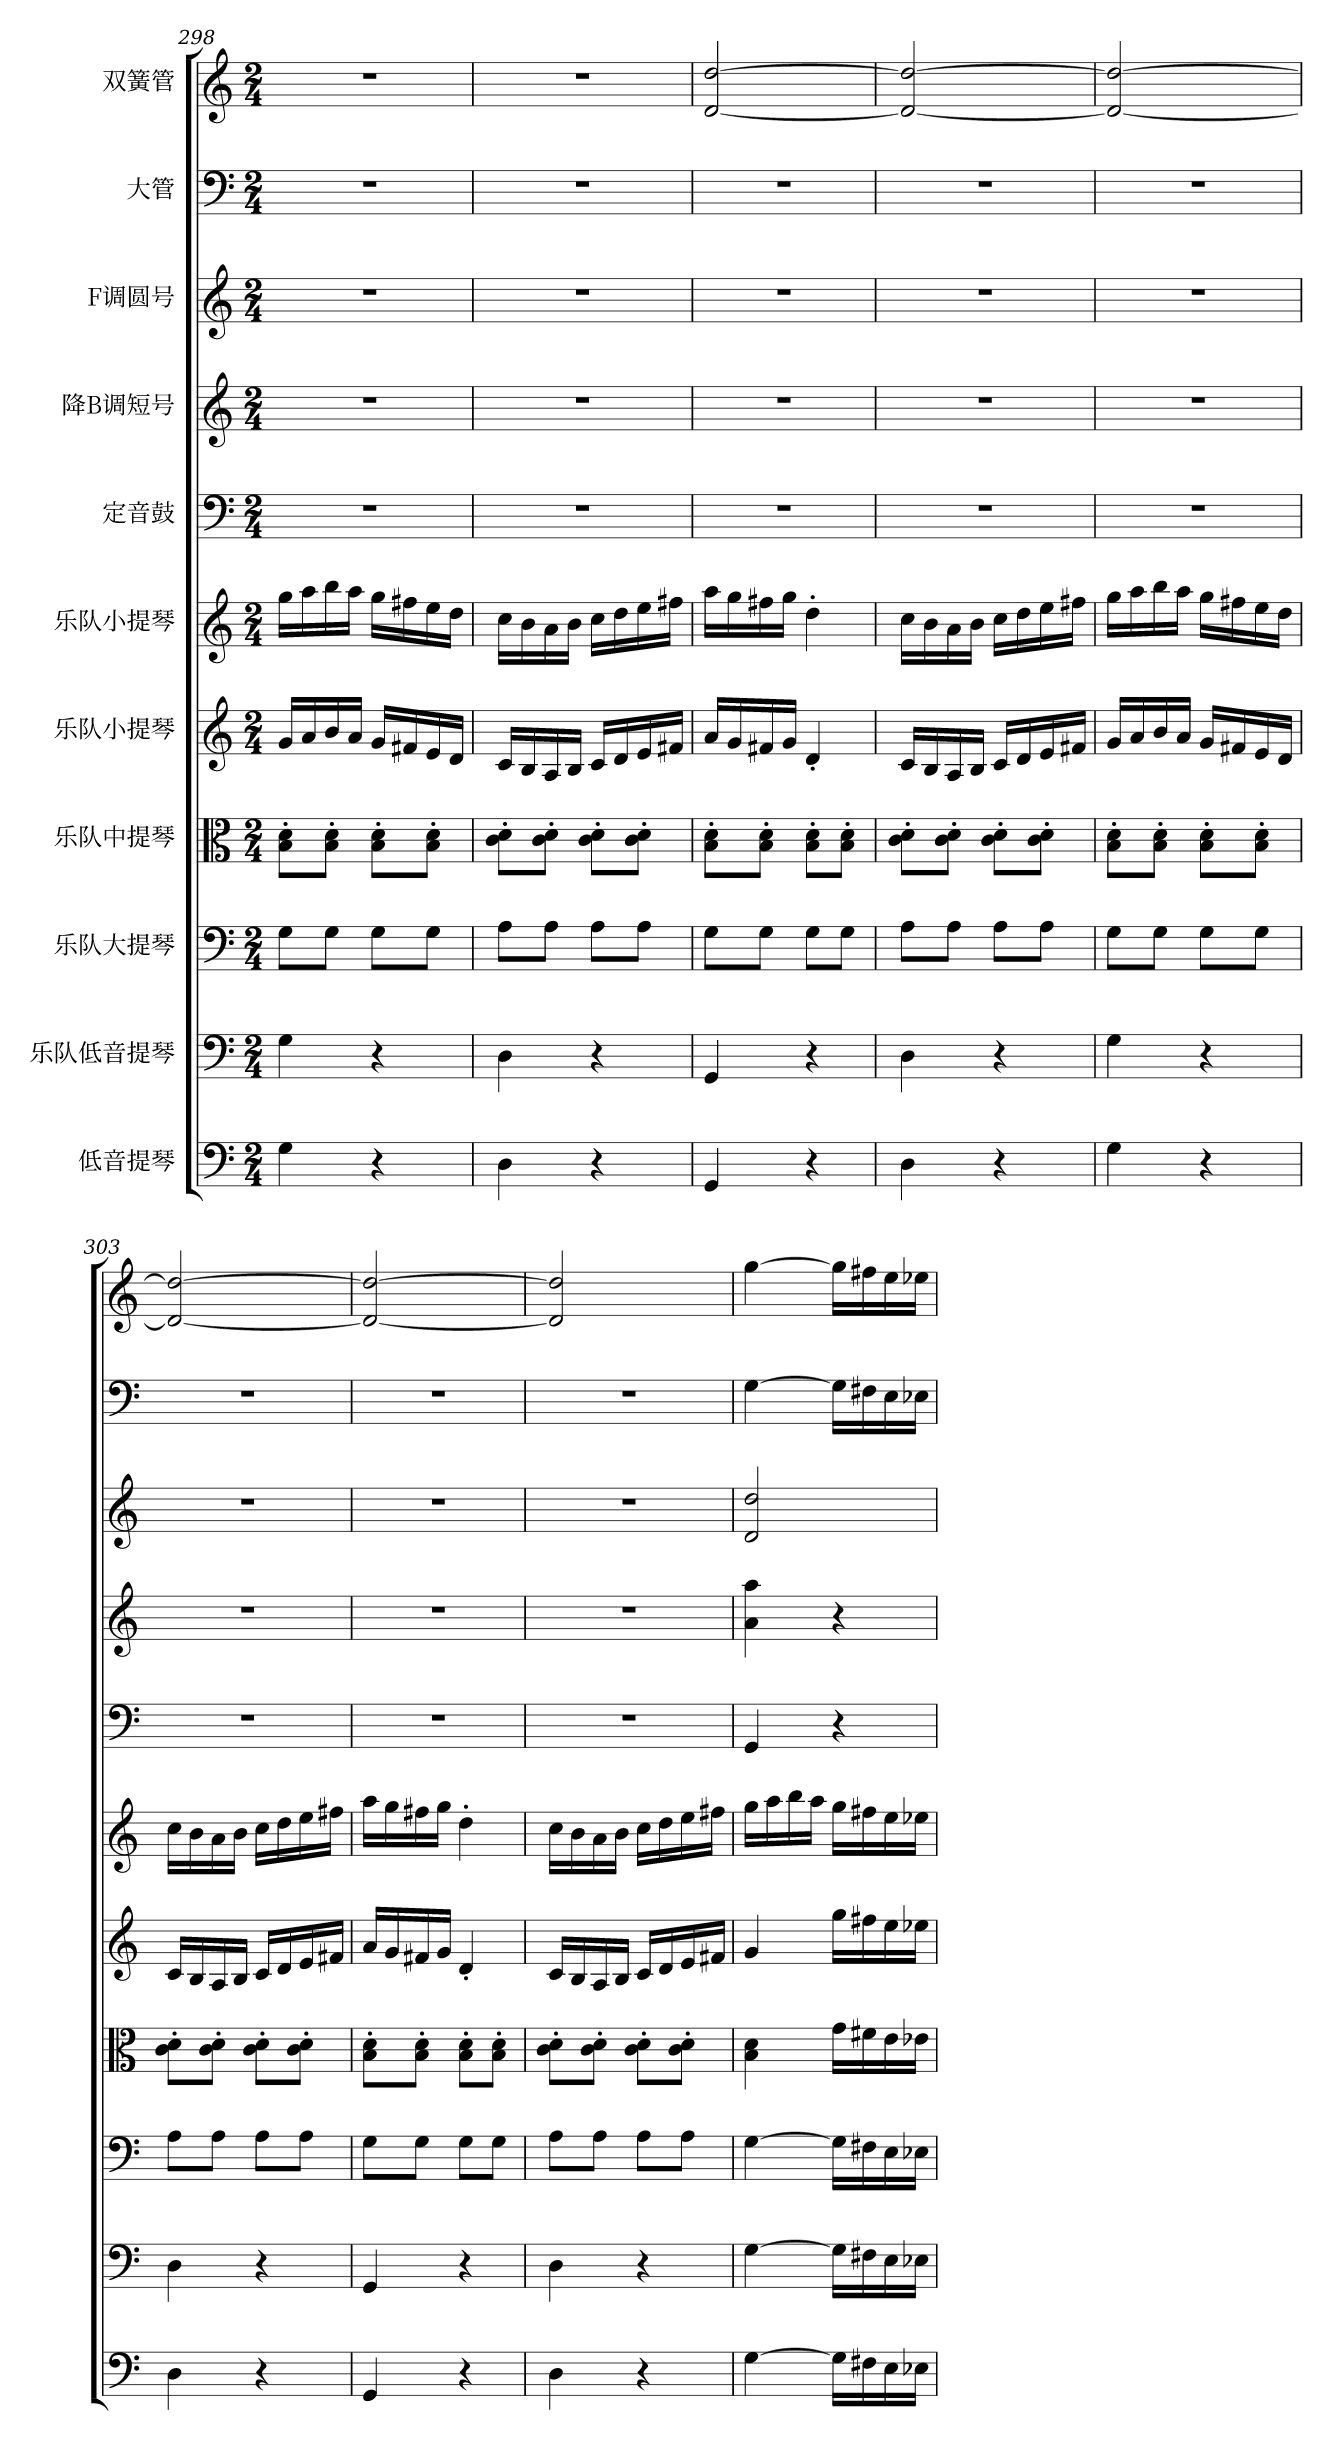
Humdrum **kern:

**kern	**kern	**kern	**kern	**kern	**kern	**kern	**kern	**kern	**kern	**kern
*part11	*part10	*part9	*part8	*part7	*part6	*part5	*part4	*part3	*part2	*part1
*staff11	*staff10	*staff9	*staff8	*staff7	*staff6	*staff5	*staff4	*staff3	*staff2	*staff1
*I"低音提琴	*I"乐队低音提琴	*I"乐队大提琴	*I"乐队中提琴	*I"乐队小提琴	*I"乐队小提琴	*I"定音鼓	*I"降B调短号	*I"F调圆号	*I"大管	*I"双簧管
*clefF4	*clefF4	*clefF4	*clefC3	*clefG2	*clefG2	*clefF4	*clefG2	*clefG2	*clefF4	*clefG2
*ITrd7c12	*ITrd7c12	*	*	*	*	*	*ITrd1c2	*ITrd4c7	*	*
*k[]	*k[]	*k[]	*k[]	*k[]	*k[]	*k[]	*k[b-e-]	*k[b-]	*k[]	*k[]
*M2/4	*M2/4	*M2/4	*M2/4	*M2/4	*M2/4	*M2/4	*M2/4	*M2/4	*M2/4	*M2/4
=298	=298	=298	=298	=298	=298	=298	=298	=298	=298	=298
4GG\	4GG\	8G\L	8B\' 8d\'L	16g/LL	16gg\LL	2r	2r	2r	2r	2r
.	.	.	.	16a/	16aa\	.	.	.	.	.
.	.	8G\J	8B\' 8d\'J	16b/	16bb\	.	.	.	.	.
.	.	.	.	16a/JJ	16aa\JJ	.	.	.	.	.
4r	4r	8G\L	8B\' 8d\'L	16g/LL	16gg\LL	.	.	.	.	.
.	.	.	.	16f#X/	16ff#X\	.	.	.	.	.
.	.	8G\J	8B\' 8d\'J	16e/	16ee\	.	.	.	.	.
.	.	.	.	16d/JJ	16dd\JJ	.	.	.	.	.
=299	=299	=299	=299	=299	=299	=299	=299	=299	=299	=299
4DD\	4DD\	8A\L	8c\' 8d\'L	16c/LL	16cc\LL	2r	2r	2r	2r	2r
.	.	.	.	16B/	16b\	.	.	.	.	.
.	.	8A\J	8c\' 8d\'J	16A/	16a\	.	.	.	.	.
.	.	.	.	16B/JJ	16b\JJ	.	.	.	.	.
4r	4r	8A\L	8c\' 8d\'L	16c/LL	16cc\LL	.	.	.	.	.
.	.	.	.	16d/	16dd\	.	.	.	.	.
.	.	8A\J	8c\' 8d\'J	16e/	16ee\	.	.	.	.	.
.	.	.	.	16f#X/JJ	16ff#X\JJ	.	.	.	.	.
!!LO:PB:g=z
=300	=300	=300	=300	=300	=300	=300	=300	=300	=300	=300
4GGG/	4GGG/	8G\L	8B\' 8d\'L	16a/LL	16aa\LL	2r	2r	2r	2r	[2d/ [2dd/
.	.	.	.	16g/	16gg\	.	.	.	.	.
.	.	8G\J	8B\' 8d\'J	16f#X/	16ff#X\	.	.	.	.	.
.	.	.	.	16g/JJ	16gg\JJ	.	.	.	.	.
4r	4r	8G\L	8B\' 8d\'L	4d'/	4dd'\	.	.	.	.	.
.	.	8G\J	8B\' 8d\'J	.	.	.	.	.	.	.
=301	=301	=301	=301	=301	=301	=301	=301	=301	=301	=301
4DD\	4DD\	8A\L	8c\' 8d\'L	16c/LL	16cc\LL	2r	2r	2r	2r	2d/_ 2dd/_
.	.	.	.	16B/	16b\	.	.	.	.	.
.	.	8A\J	8c\' 8d\'J	16A/	16a\	.	.	.	.	.
.	.	.	.	16B/JJ	16b\JJ	.	.	.	.	.
4r	4r	8A\L	8c\' 8d\'L	16c/LL	16cc\LL	.	.	.	.	.
.	.	.	.	16d/	16dd\	.	.	.	.	.
.	.	8A\J	8c\' 8d\'J	16e/	16ee\	.	.	.	.	.
.	.	.	.	16f#X/JJ	16ff#X\JJ	.	.	.	.	.
=302	=302	=302	=302	=302	=302	=302	=302	=302	=302	=302
4GG\	4GG\	8G\L	8B\' 8d\'L	16g/LL	16gg\LL	2r	2r	2r	2r	2d/_ 2dd/_
.	.	.	.	16a/	16aa\	.	.	.	.	.
.	.	8G\J	8B\' 8d\'J	16b/	16bb\	.	.	.	.	.
.	.	.	.	16a/JJ	16aa\JJ	.	.	.	.	.
4r	4r	8G\L	8B\' 8d\'L	16g/LL	16gg\LL	.	.	.	.	.
.	.	.	.	16f#X/	16ff#X\	.	.	.	.	.
.	.	8G\J	8B\' 8d\'J	16e/	16ee\	.	.	.	.	.
.	.	.	.	16d/JJ	16dd\JJ	.	.	.	.	.
=303	=303	=303	=303	=303	=303	=303	=303	=303	=303	=303
4DD\	4DD\	8A\L	8c\' 8d\'L	16c/LL	16cc\LL	2r	2r	2r	2r	2d/_ 2dd/_
.	.	.	.	16B/	16b\	.	.	.	.	.
.	.	8A\J	8c\' 8d\'J	16A/	16a\	.	.	.	.	.
.	.	.	.	16B/JJ	16b\JJ	.	.	.	.	.
4r	4r	8A\L	8c\' 8d\'L	16c/LL	16cc\LL	.	.	.	.	.
.	.	.	.	16d/	16dd\	.	.	.	.	.
.	.	8A\J	8c\' 8d\'J	16e/	16ee\	.	.	.	.	.
.	.	.	.	16f#X/JJ	16ff#X\JJ	.	.	.	.	.
!!LO:PB:g=z
=304	=304	=304	=304	=304	=304	=304	=304	=304	=304	=304
4GGG/	4GGG/	8G\L	8B\' 8d\'L	16a/LL	16aa\LL	2r	2r	2r	2r	2d/_ 2dd/_
.	.	.	.	16g/	16gg\	.	.	.	.	.
.	.	8G\J	8B\' 8d\'J	16f#X/	16ff#X\	.	.	.	.	.
.	.	.	.	16g/JJ	16gg\JJ	.	.	.	.	.
4r	4r	8G\L	8B\' 8d\'L	4d'/	4dd'\	.	.	.	.	.
.	.	8G\J	8B\' 8d\'J	.	.	.	.	.	.	.
=305	=305	=305	=305	=305	=305	=305	=305	=305	=305	=305
4DD\	4DD\	8A\L	8c\' 8d\'L	16c/LL	16cc\LL	2r	2r	2r	2r	2d/] 2dd/]
.	.	.	.	16B/	16b\	.	.	.	.	.
.	.	8A\J	8c\' 8d\'J	16A/	16a\	.	.	.	.	.
.	.	.	.	16B/JJ	16b\JJ	.	.	.	.	.
4r	4r	8A\L	8c\' 8d\'L	16c/LL	16cc\LL	.	.	.	.	.
.	.	.	.	16d/	16dd\	.	.	.	.	.
.	.	8A\J	8c\' 8d\'J	16e/	16ee\	.	.	.	.	.
.	.	.	.	16f#X/JJ	16ff#X\JJ	.	.	.	.	.
=306	=306	=306	=306	=306	=306	=306	=306	=306	=306	=306
[4GG\	[4GG\	[4G\	4B\ 4d\	4g/	16gg\LL	4GG/	4g\ 4gg\	2G/ 2g/	[4G\	[4gg\
.	.	.	.	.	16aa\	.	.	.	.	.
.	.	.	.	.	16bb\	.	.	.	.	.
.	.	.	.	.	16aa\JJ	.	.	.	.	.
16GG\LL]	16GG\LL]	16G\LL]	16g\LL	16gg\LL	16gg\LL	4r	4r	.	16G\LL]	16gg\LL]
16FF#X\	16FF#X\	16F#X\	16f#X\	16ff#X\	16ff#X\	.	.	.	16F#X\	16ff#X\
16EE\	16EE\	16E\	16e\	16ee\	16ee\	.	.	.	16E\	16ee\
16EE-X\JJ	16EE-X\JJ	16E-X\JJ	16e-X\JJ	16ee-X\JJ	16ee-X\JJ	.	.	.	16E-X\JJ	16ee-X\JJ
=	=	=	=	=	=	=	=	=	=	=
*-	*-	*-	*-	*-	*-	*-	*-	*-	*-	*-
